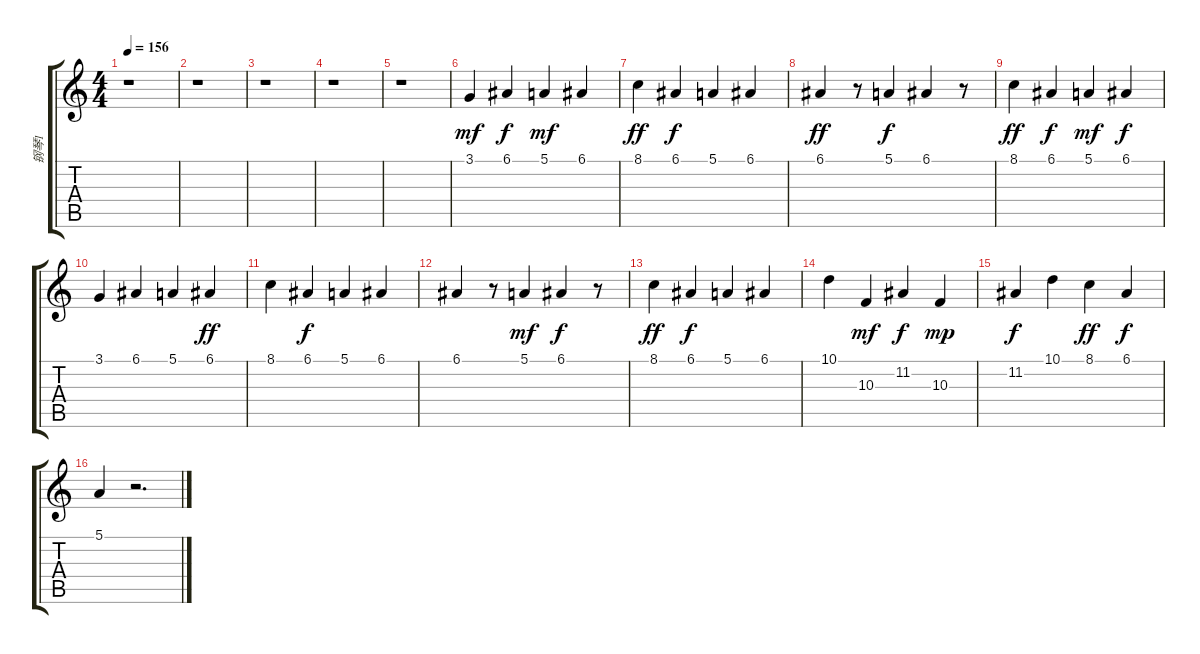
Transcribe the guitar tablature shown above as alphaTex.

\track ("钢琴1" "钢琴1") {instrument acousticgrandpiano}
\staff {score tabs}
\tuning (E4 B3 G3 D3 A2 E2) {hide}
\ts (4 4)
\tempo 156
\clef g2
\ks c
r.1{dy f} |
r.1 |
r.1 |
r.1 |
r.1 |
3.1.4{dy mf} 6.1.4{dy f} 5.1.4{dy mf} 6.1.4 |
8.1.4{dy ff} 6.1.4{dy f} 5.1.4 6.1.4 |
6.1.4{dy ff} r.8 5.1.4{dy f} 6.1.4 r.8 |
8.1.4{dy ff} 6.1.4{dy f} 5.1.4{dy mf} 6.1.4{dy f} |
3.1.4 6.1.4 5.1.4 6.1.4{dy ff} |
8.1.4 6.1.4{dy f} 5.1.4 6.1.4 |
6.1.4 r.8 5.1.4{dy mf} 6.1.4{dy f} r.8 |
8.1.4{dy ff} 6.1.4{dy f} 5.1.4 6.1.4 |
10.1.4 10.3.4{dy mf} 11.2.4{dy f} 10.3.4{dy mp} |
11.2.4{dy f} 10.1.4 8.1.4{dy ff} 6.1.4{dy f} |
5.1.4 r.2{d}
